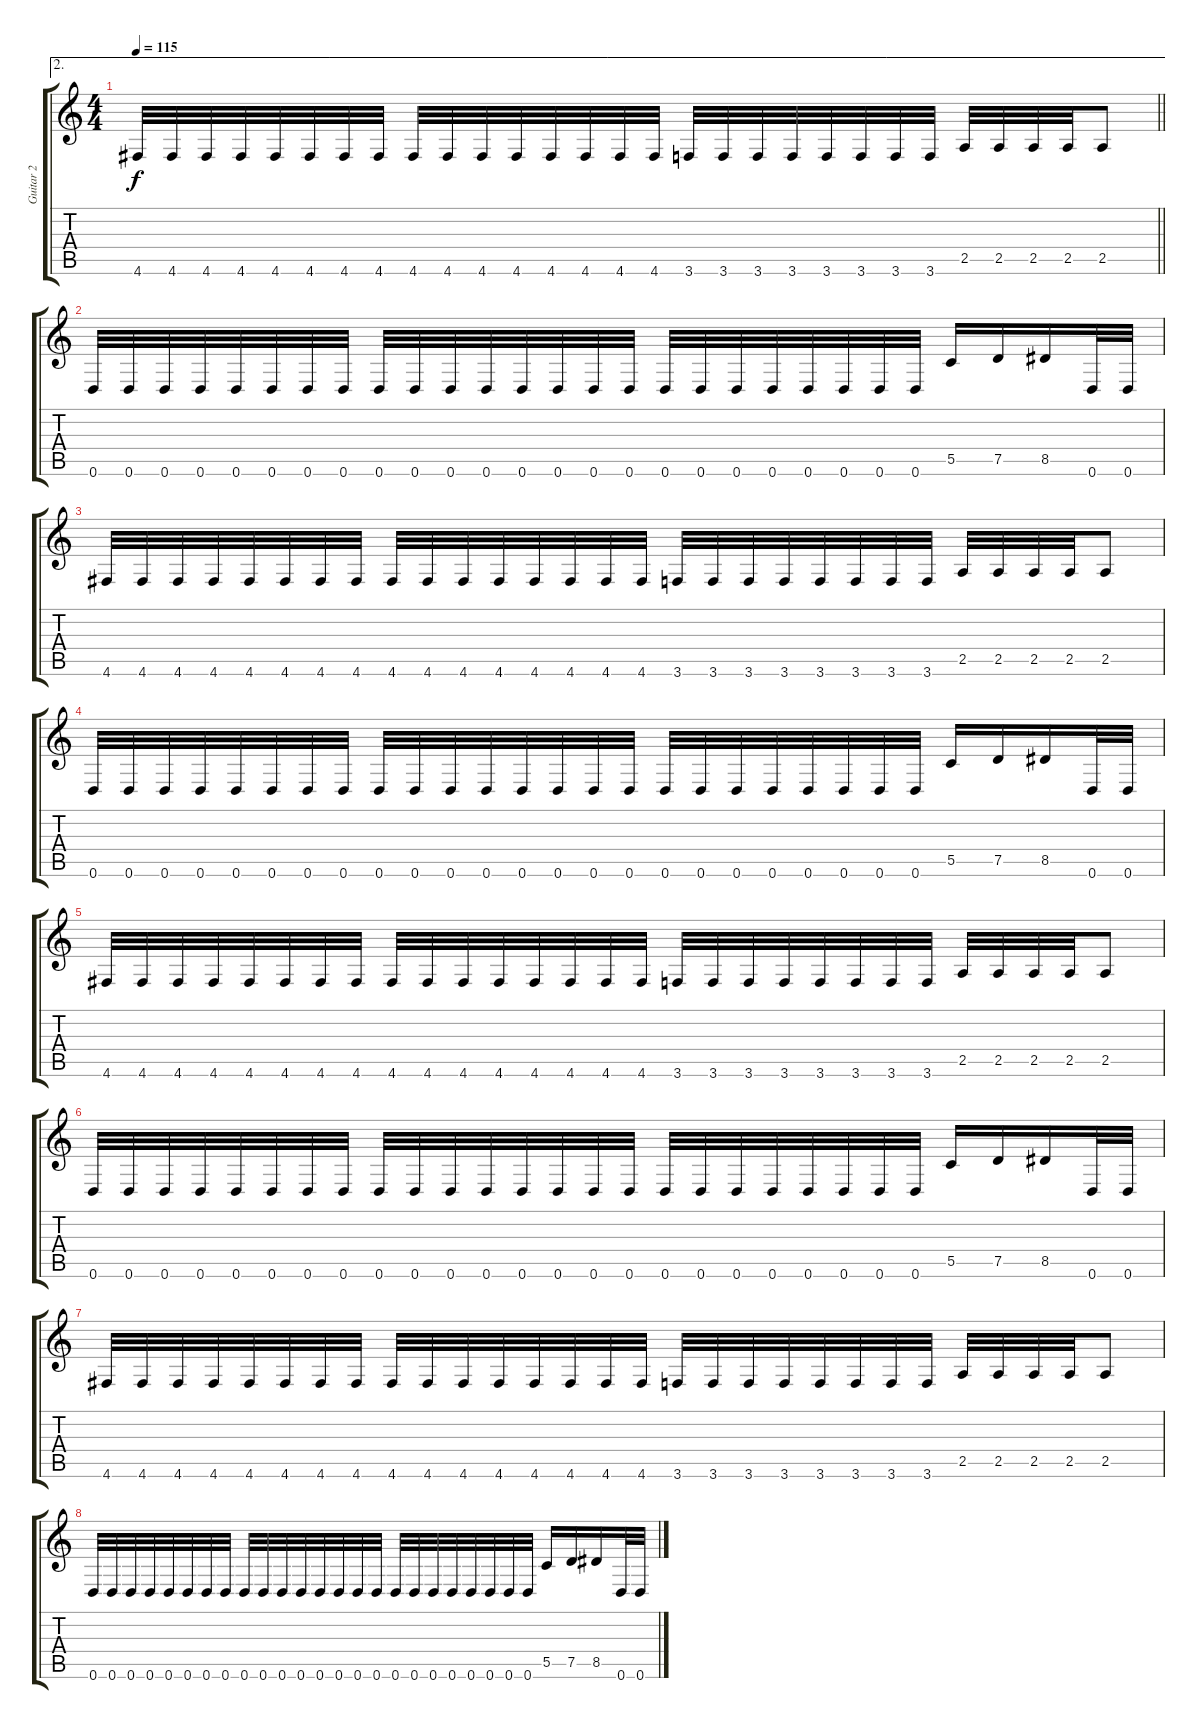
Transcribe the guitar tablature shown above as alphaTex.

\track ("Guitar 2" "Guitar 2") {instrument overdrivenguitar}
\staff {score tabs}
\tuning (D4 A3 F3 C3 G2 D2) {hide}
\ae 2
\ts (4 4)
\tempo 115
\clef g2
\barLineRight lightlight
\ks c
4.6.32{dy f} 4.6.32 4.6.32 4.6.32 4.6.32 4.6.32 4.6.32 4.6.32 4.6.32 4.6.32 4.6.32 4.6.32 4.6.32 4.6.32 4.6.32 4.6.32 3.6.32 3.6.32 3.6.32 3.6.32 3.6.32 3.6.32 3.6.32 3.6.32 2.5.32 2.5.32 2.5.32 2.5.32 2.5.8 |
0.6.32 0.6.32 0.6.32 0.6.32 0.6.32 0.6.32 0.6.32 0.6.32 0.6.32 0.6.32 0.6.32 0.6.32 0.6.32 0.6.32 0.6.32 0.6.32 0.6.32 0.6.32 0.6.32 0.6.32 0.6.32 0.6.32 0.6.32 0.6.32 5.5.16 7.5.16 8.5.16 0.6.32 0.6.32 |
4.6.32 4.6.32 4.6.32 4.6.32 4.6.32 4.6.32 4.6.32 4.6.32 4.6.32 4.6.32 4.6.32 4.6.32 4.6.32 4.6.32 4.6.32 4.6.32 3.6.32 3.6.32 3.6.32 3.6.32 3.6.32 3.6.32 3.6.32 3.6.32 2.5.32 2.5.32 2.5.32 2.5.32 2.5.8 |
0.6.32 0.6.32 0.6.32 0.6.32 0.6.32 0.6.32 0.6.32 0.6.32 0.6.32 0.6.32 0.6.32 0.6.32 0.6.32 0.6.32 0.6.32 0.6.32 0.6.32 0.6.32 0.6.32 0.6.32 0.6.32 0.6.32 0.6.32 0.6.32 5.5.16 7.5.16 8.5.16 0.6.32 0.6.32 |
4.6.32 4.6.32 4.6.32 4.6.32 4.6.32 4.6.32 4.6.32 4.6.32 4.6.32 4.6.32 4.6.32 4.6.32 4.6.32 4.6.32 4.6.32 4.6.32 3.6.32 3.6.32 3.6.32 3.6.32 3.6.32 3.6.32 3.6.32 3.6.32 2.5.32 2.5.32 2.5.32 2.5.32 2.5.8 |
0.6.32 0.6.32 0.6.32 0.6.32 0.6.32 0.6.32 0.6.32 0.6.32 0.6.32 0.6.32 0.6.32 0.6.32 0.6.32 0.6.32 0.6.32 0.6.32 0.6.32 0.6.32 0.6.32 0.6.32 0.6.32 0.6.32 0.6.32 0.6.32 5.5.16 7.5.16 8.5.16 0.6.32 0.6.32 |
4.6.32 4.6.32 4.6.32 4.6.32 4.6.32 4.6.32 4.6.32 4.6.32 4.6.32 4.6.32 4.6.32 4.6.32 4.6.32 4.6.32 4.6.32 4.6.32 3.6.32 3.6.32 3.6.32 3.6.32 3.6.32 3.6.32 3.6.32 3.6.32 2.5.32 2.5.32 2.5.32 2.5.32 2.5.8 |
0.6.32 0.6.32 0.6.32 0.6.32 0.6.32 0.6.32 0.6.32 0.6.32 0.6.32 0.6.32 0.6.32 0.6.32 0.6.32 0.6.32 0.6.32 0.6.32 0.6.32 0.6.32 0.6.32 0.6.32 0.6.32 0.6.32 0.6.32 0.6.32 5.5.16 7.5.16 8.5.16 0.6.32 0.6.32
